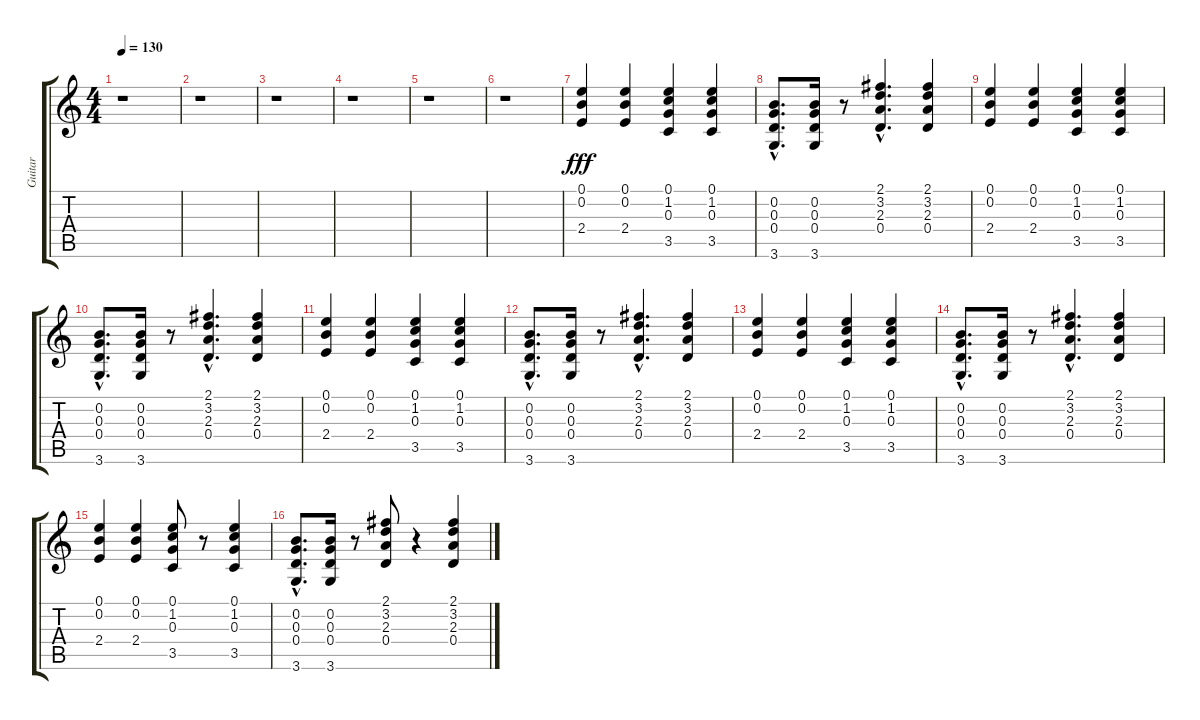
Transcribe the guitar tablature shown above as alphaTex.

\track ("Guitar" "Guitar") {instrument acousticguitarsteel}
\staff {score tabs}
\tuning (E4 B3 G3 D3 A2 E2) {hide}
\ts (4 4)
\tempo 130
\clef g2
\ks c
r.1{dy fff} |
r.1 |
r.1 |
r.1 |
r.1 |
r.1 |
(0.1 0.2 2.4).4 (0.1 0.2 2.4).4 (0.1 1.2 0.3 3.5).4 (0.1 1.2 0.3 3.5).4 |
(0.2{hac} 0.3{hac} 0.4{hac} 3.6{hac}).8{d} (0.2 0.3 0.4 3.6).16 r.8 (2.1{hac} 3.2{hac} 2.3{hac} 0.4{hac}).4{d} (2.1 3.2 2.3 0.4).4 |
(0.1 0.2 2.4).4 (0.1 0.2 2.4).4 (0.1 1.2 0.3 3.5).4 (0.1 1.2 0.3 3.5).4 |
(0.2{hac} 0.3{hac} 0.4{hac} 3.6{hac}).8{d} (0.2 0.3 0.4 3.6).16 r.8 (2.1{hac} 3.2{hac} 2.3{hac} 0.4{hac}).4{d} (2.1 3.2 2.3 0.4).4 |
(0.1 0.2 2.4).4 (0.1 0.2 2.4).4 (0.1 1.2 0.3 3.5).4 (0.1 1.2 0.3 3.5).4 |
(0.2{hac} 0.3{hac} 0.4{hac} 3.6{hac}).8{d} (0.2 0.3 0.4 3.6).16 r.8 (2.1{hac} 3.2{hac} 2.3{hac} 0.4{hac}).4{d} (2.1 3.2 2.3 0.4).4 |
(0.1 0.2 2.4).4 (0.1 0.2 2.4).4 (0.1 1.2 0.3 3.5).4 (0.1 1.2 0.3 3.5).4 |
(0.2{hac} 0.3{hac} 0.4{hac} 3.6{hac}).8{d} (0.2 0.3 0.4 3.6).16 r.8 (2.1{hac} 3.2{hac} 2.3{hac} 0.4{hac}).4{d} (2.1 3.2 2.3 0.4).4 |
(0.1 0.2 2.4).4 (0.1 0.2 2.4).4 (0.1 1.2 0.3 3.5).8 r.8 (0.1 1.2 0.3 3.5).4 |
(0.2{hac} 0.3{hac} 0.4{hac} 3.6{hac}).8{d} (0.2 0.3 0.4 3.6).16 r.8 (2.1 3.2 2.3 0.4).8 r.4 (2.1 3.2 2.3 0.4).4
